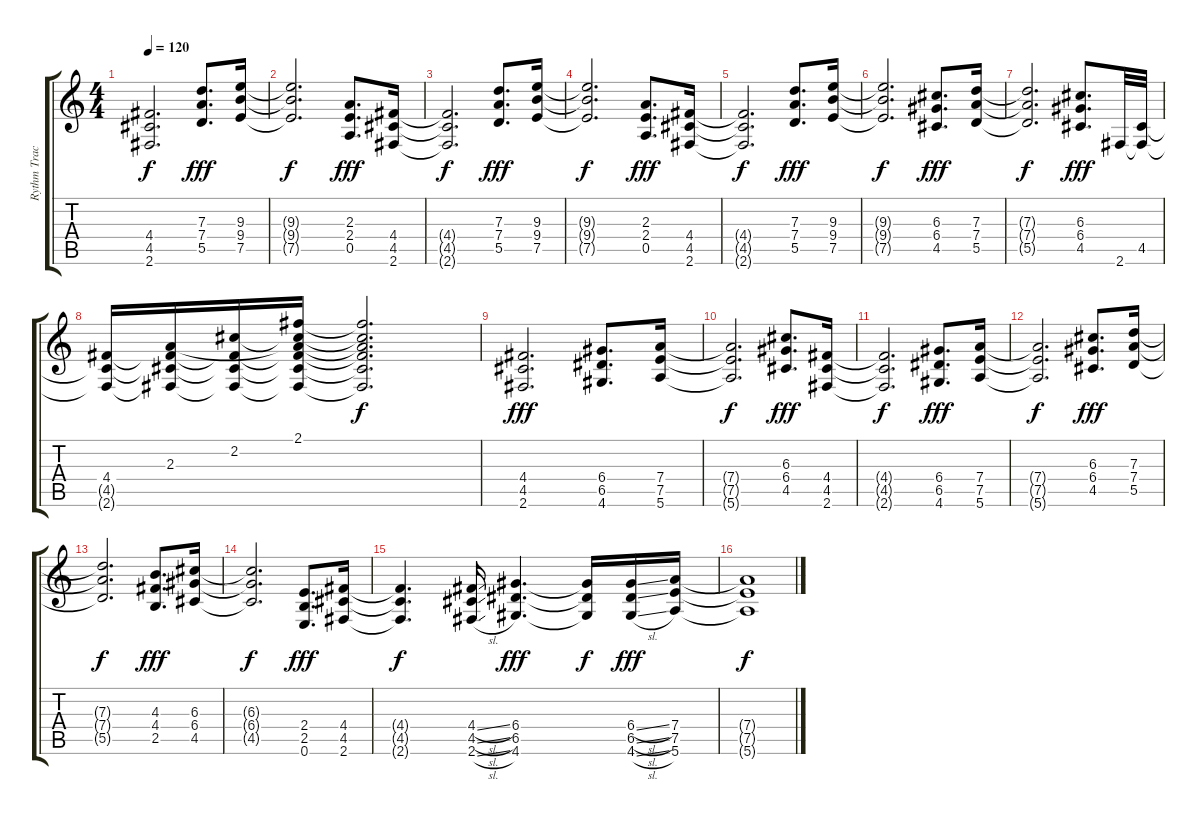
\track ("Rythm Track" "Rythm Trac") {instrument overdrivenguitar}
\staff {score tabs}
\tuning (E4 B3 G3 D3 A2 E2) {hide}
\ts (4 4)
\tempo 120
\clef g2
\ks c
(4.4{t} 4.5{t} 2.6{t}).2{d dy f} (7.3 7.4 5.5).8{d dy fff} (9.3 9.4 7.5).16 |
(9.3{t} 9.4{t} 7.5{t}).2{d dy f} (2.3 2.4 0.5).8{d dy fff} (4.4 4.5 2.6).16 |
(4.4{t} 4.5{t} 2.6{t}).2{d dy f} (7.3 7.4 5.5).8{d dy fff} (9.3 9.4 7.5).16 |
(9.3{t} 9.4{t} 7.5{t}).2{d dy f} (2.3 2.4 0.5).8{d dy fff} (4.4 4.5 2.6).16 |
(4.4{t} 4.5{t} 2.6{t}).2{d dy f} (7.3 7.4 5.5).8{d dy fff} (9.3 9.4 7.5).16 |
(9.3{t} 9.4{t} 7.5{t}).2{d dy f} (6.3 6.4 4.5).8{d dy fff} (7.3 7.4 5.5).16 |
(7.3{t} 7.4{t} 5.5{t}).2{d dy f} (6.3 6.4 4.5).8{d dy fff} 2.6.32 (4.5 2.6{t}).32 |
(4.4 4.5{t} 2.6{t}).16 (2.3 4.4{t} 4.5{t} 2.6{t}).16 (2.2 4.4{t} 4.5{t} 2.6{t}).16 (2.1 2.2{t} 2.3{t} 4.4{t} 4.5{t} 2.6{t}).16 (2.1{t} 2.2{t} 2.3{t} 4.4{t} 4.5{t} 2.6{t}).2{d dy f} |
(4.4 4.5 2.6).2{d dy fff} (6.4 6.5 4.6).8{d} (7.4 7.5 5.6).16 |
(7.4{t} 7.5{t} 5.6{t}).2{d dy f} (6.3 6.4 4.5).8{d dy fff} (4.4 4.5 2.6).16 |
(4.4{t} 4.5{t} 2.6{t}).2{d dy f} (6.4 6.5 4.6).8{d dy fff} (7.4 7.5 5.6).16 |
(7.4{t} 7.5{t} 5.6{t}).2{d dy f} (6.3 6.4 4.5).8{d dy fff} (7.3 7.4 5.5).16 |
(7.3{t} 7.4{t} 5.5{t}).2{d dy f} (4.3 4.4 2.5).8{d dy fff} (6.3 6.4 4.5).16 |
(6.3{t} 6.4{t} 4.5{t}).2{d dy f} (2.4 2.5 0.6).8{d dy fff} (4.4 4.5 2.6).16 |
(4.4{t} 4.5{t} 2.6{t}).4{d dy f} (4.4{sl} 4.5{sl} 2.6{sl}).16 (6.4 6.5 4.6).4{d dy fff} (6.4{t} 6.5{t} 4.6{t}).16{dy f} (6.4{sl} 6.5{sl} 4.6{sl}).16{dy fff} (7.4 7.5 5.6).16 |
(7.4{t} 7.5{t} 5.6{t}).1{dy f}
